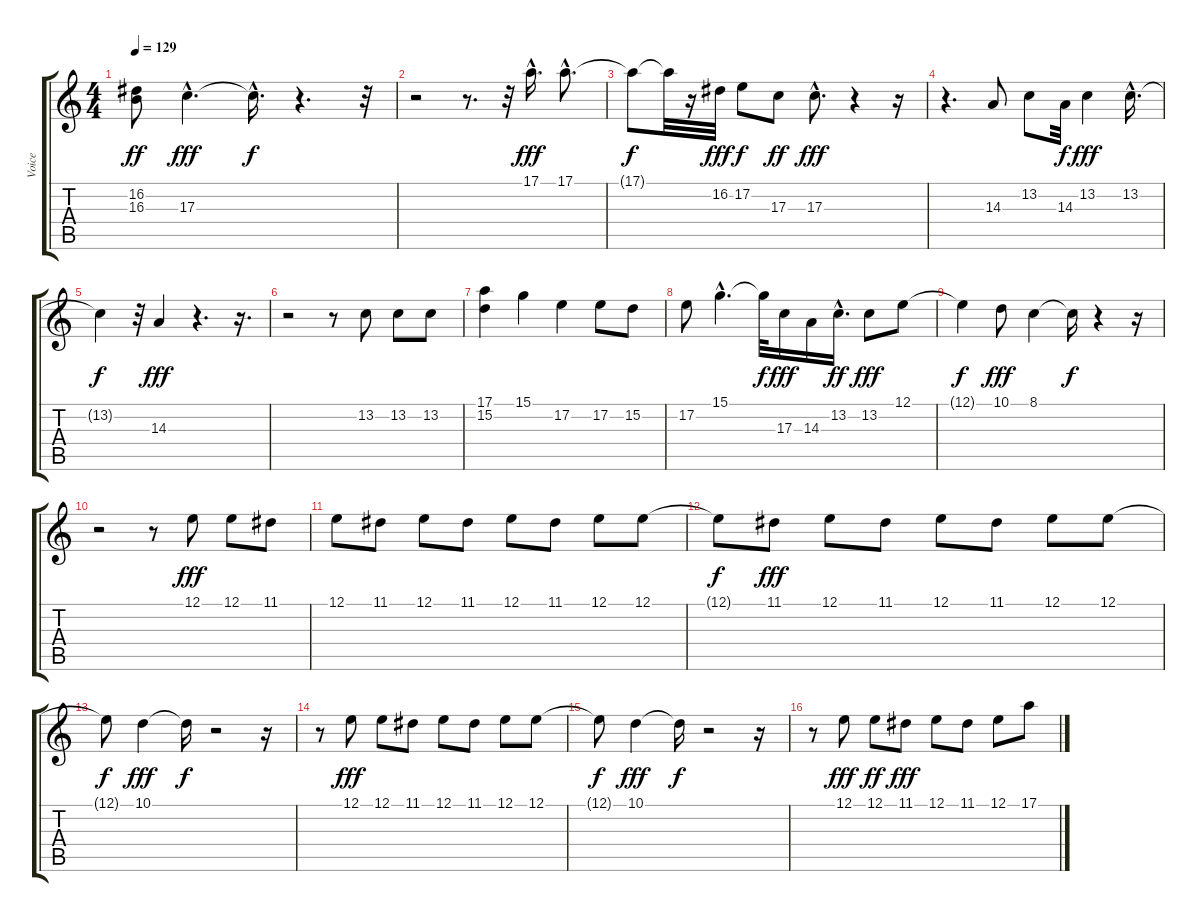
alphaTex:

\track ("Voice" "Voice") {instrument lead2sawtooth}
\staff {score tabs}
\tuning (E4 B3 G3 D3 A2 E2) {hide}
\ts (4 4)
\tempo 129
\clef g2
\ks c
(16.2 16.3).8{dy ff} 17.3{hac}.4{d dy fff} 17.3{hac t}.16{d dy f} r.4{d} r.32 |
r.2 r.8{d} r.32 17.1{hac}.16{d dy fff} 17.1{hac}.8{d} |
17.1{t}.8{dy f} 17.1{t}.32 r.16 16.2.32{dy fff} 17.2.8{dy f} 17.3.8{dy ff} 17.3{hac}.8{d dy fff} r.4 r.16 |
r.4{d} 14.3.8 13.2.8 14.3.32{dy f} 13.2.4{dy fff} 13.2{hac}.16{d} |
13.2{t}.4{dy f} r.32 14.3.4{dy fff} r.4{d} r.16{d} |
r.2 r.8 13.2.8 13.2.8 13.2.8 |
(17.1 15.2).4 15.1.4 17.2.4 17.2.8 15.2.8 |
17.2.8 15.1{hac}.4{d} 15.1{t}.32{dy f} 17.3.16{dy fff} 14.3.16 13.2{hac}.16{d dy ff} 13.2.8{dy fff} 12.1.8 |
12.1{t}.4{dy f} 10.1.8{dy fff} 8.1.4 8.1{t}.16{dy f} r.4 r.16 |
r.2 r.8 12.1.8{dy fff} 12.1.8 11.1.8 |
12.1.8 11.1.8 12.1.8 11.1.8 12.1.8 11.1.8 12.1.8 12.1.8 |
12.1{t}.8{dy f} 11.1.8{dy fff} 12.1.8 11.1.8 12.1.8 11.1.8 12.1.8 12.1.8 |
12.1{t}.8{dy f} 10.1.4{dy fff} 10.1{t}.16{dy f} r.2 r.16 |
r.8 12.1.8{dy fff} 12.1.8 11.1.8 12.1.8 11.1.8 12.1.8 12.1.8 |
12.1{t}.8{dy f} 10.1.4{dy fff} 10.1{t}.16{dy f} r.2 r.16 |
r.8 12.1.8{dy fff} 12.1.8{dy ff} 11.1.8{dy fff} 12.1.8 11.1.8 12.1.8 17.1.8
